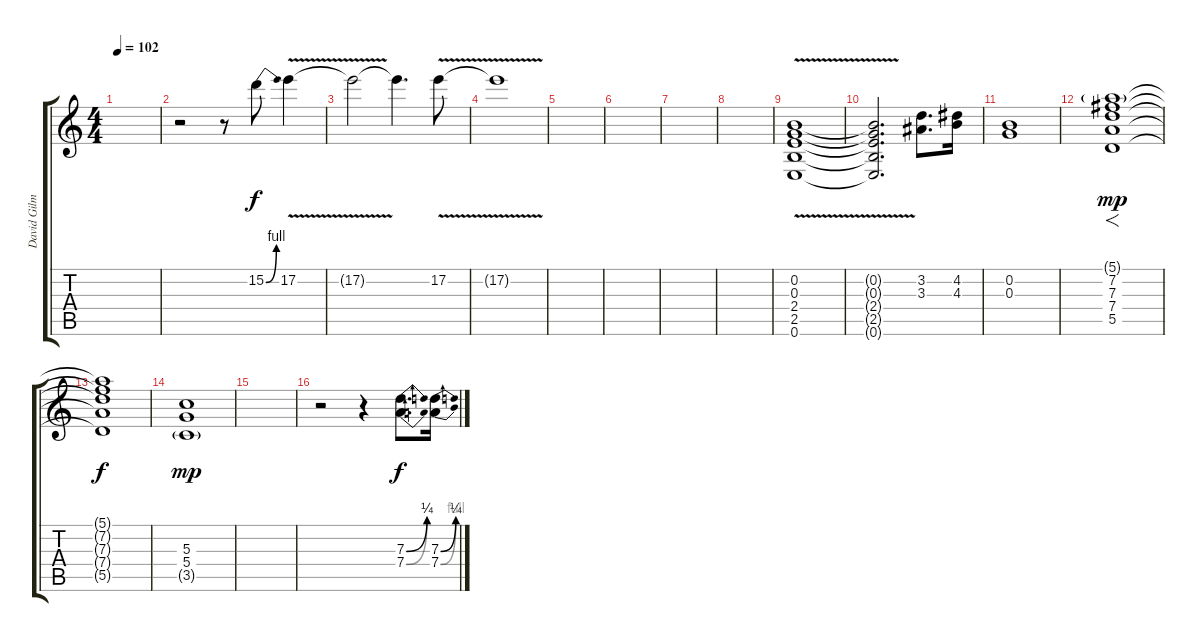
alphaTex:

\track ("David Gilmour" "David Gilm") {instrument overdrivenguitar}
\staff {score tabs}
\tuning (E4 B3 G3 D3 A2 E2) {hide}
\ts (4 4)
\tempo 102
\clef g2
\ks c
|
r.2 r.8 15.2{be (bend 0 0 60 4)}.8 17.2{v}.4 |
17.2{t}.2 17.2{t}.4{d} 17.2{v}.8 |
17.2{t}.1 |
|
|
|
|
(0.2{v} 0.3{v} 2.4{v} 2.5{v} 0.6{v}).1 |
(0.2{t} 0.3{t} 2.4{t} 2.5{t} 0.6{t}).2{d} (3.2 3.3).8{d} (4.2 4.3).16 |
(0.2 0.3).1 |
(5.1{g} 7.2 7.3 7.4 5.5).1{f dy mp} |
(5.1{t} 7.2{t} 7.3{t} 7.4{t} 5.5{t}).1{dy f} |
(5.3 5.4 3.5{g}).1{dy mp} |
|
r.2 r.4 (7.3{be (bend 0 0 60 1)} 7.4{be (bend 0 0 60 1)}).8{d dy f} (7.3{be (bend 0 0 60 1)} 7.4{be (bend 0 0 60 4)}).16
